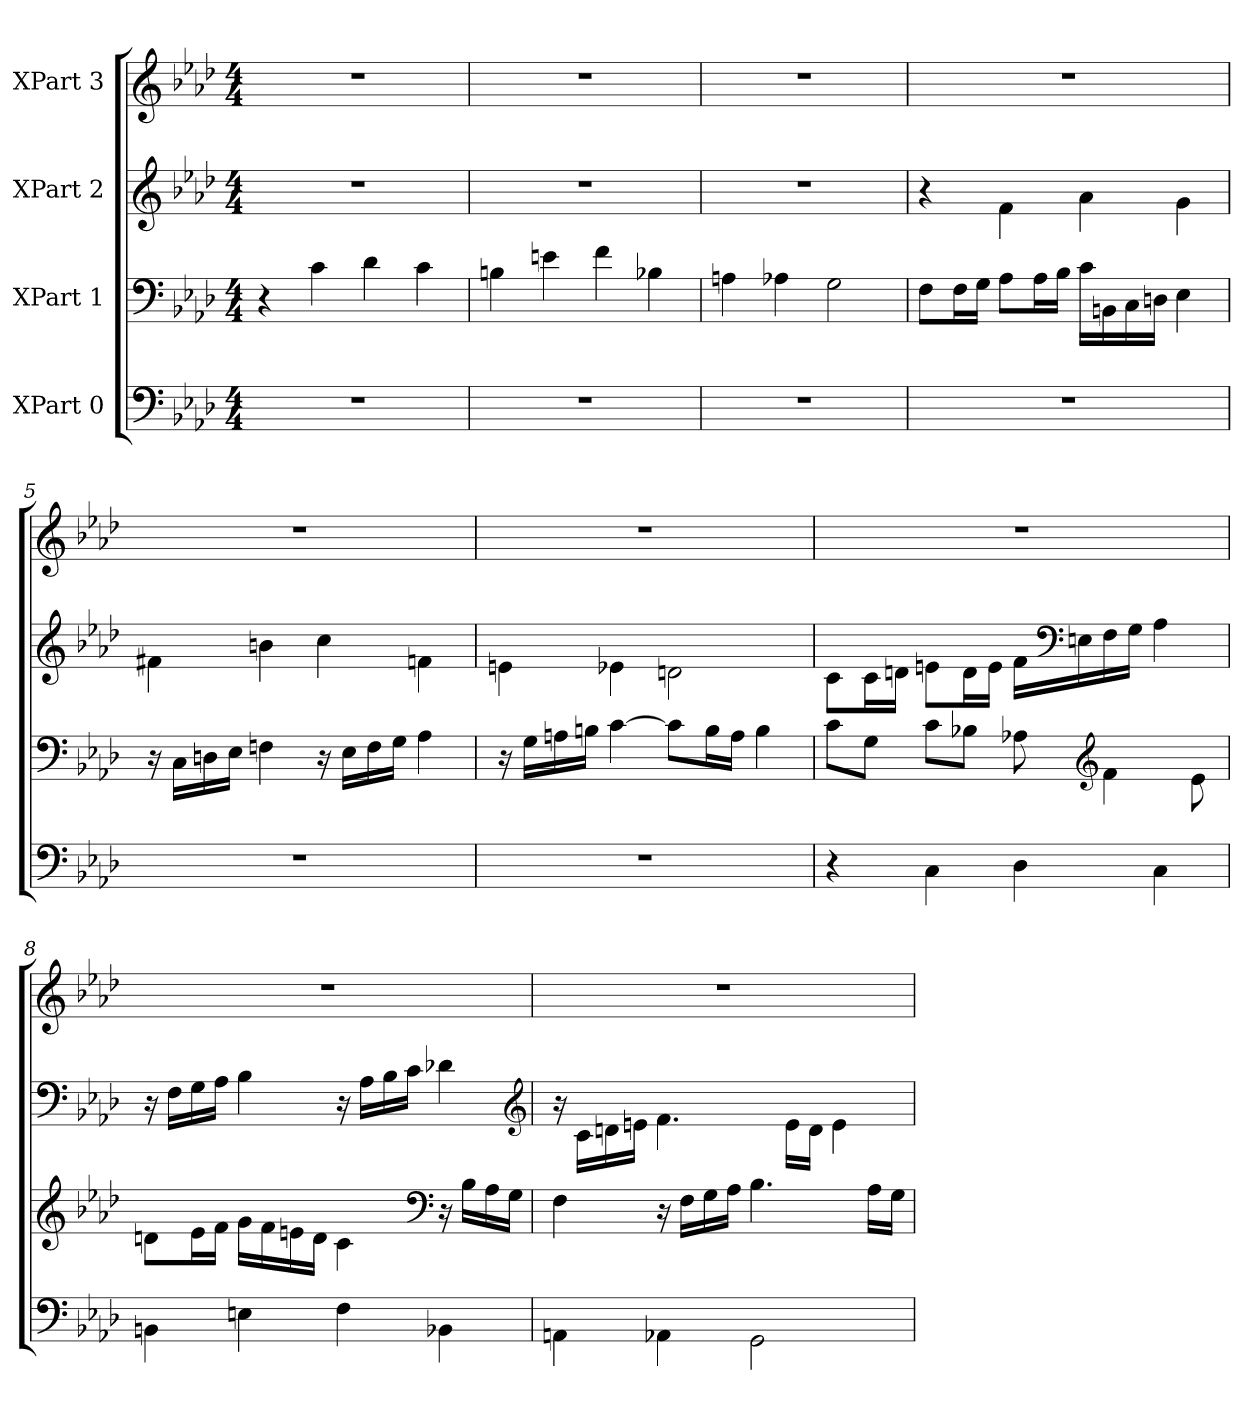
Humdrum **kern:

**kern	**kern	**kern	**kern
*part4	*part3	*part2	*part1
*staff4	*staff3	*staff2	*staff1
*I"XPart 0	*I"XPart 1	*I"XPart 2	*I"XPart 3
*clefF4	*clefF4	*clefG2	*clefG2
*k[b-e-a-d-]	*k[b-e-a-d-]	*k[b-e-a-d-]	*k[b-e-a-d-]
*M4/4	*M4/4	*M4/4	*M4/4
=1	=1	=1	=1
1r	4r	1r	1r
.	4c\	.	.
.	4d-\	.	.
.	4c\	.	.
=2	=2	=2	=2
1r	4Bn\	1r	1r
.	4en\	.	.
.	4f\	.	.
.	4B-X\	.	.
=3	=3	=3	=3
1r	4An\	1r	1r
.	4A-X\	.	.
.	2G\	.	.
=4	=4	=4	=4
1r	8F\L	4r	1r
.	16F\	.	.
.	16G\J	.	.
.	8A-\L	4f\	.
.	16A-\	.	.
.	16B-\J	.	.
.	16c\L	4a-\	.
.	16BBn\	.	.
.	16C\	.	.
.	16Dn\J	.	.
.	4E-\	4g\	.
=5	=5	=5	=5
1r	16r	4f#X\	1r
.	16C\L	.	.
.	16Dn\	.	.
.	16E-\J	.	.
.	4Fn\	4bn\	.
.	16r	4cc\	.
.	16E-\L	.	.
.	16F\	.	.
.	16G\J	.	.
.	4A-\	4fn\	.
=6	=6	=6	=6
1r	16r	4en\	1r
.	16G\L	.	.
.	16An\	.	.
.	16Bn\J	.	.
.	[4c\	4e-X\	.
.	8c\L]	2dn\	.
.	16B\	.	.
.	16A\J	.	.
.	4B\	.	.
=7	=7	=7	=7
4r	8c\L	8c\L	1r
.	8G\J	16c\	.
.	.	16dn\J	.
4C\	8c\L	8en\L	.
.	8B-X\J	16d\	.
.	.	16e\J	.
4D-\	8A-X\	16f\L	.
*	*	*clefF4	*
.	.	16En\	.
*	*clefG2	*	*
.	4f\	16F\	.
.	.	16G\J	.
4C\	.	4A-\	.
.	8e-\	.	.
=8	=8	=8	=8
4BBn\	8dn\L	16r	1r
.	.	16F\L	.
.	16e-\	16G\	.
.	16f\J	16A-\J	.
4En\	16g\L	4B-\	.
.	16f\	.	.
.	16en\	.	.
.	16d\J	.	.
4F\	4c\	16r	.
.	.	16A-\L	.
.	.	16B-\	.
.	.	16c\J	.
*	*clefF4	*	*
4BB-X\	16r	4d-X\	.
.	16B-\L	.	.
.	16A-\	.	.
.	16G\J	.	.
*	*	*clefG2	*
=9	=9	=9	=9
4AAn\	4F\	16r	1r
.	.	16c\L	.
.	.	16dn\	.
.	.	16en\J	.
4AA-X\	16r	4.f\	.
.	16F\L	.	.
.	16G\	.	.
.	16A-\J	.	.
2GG\	4.B-\	.	.
.	.	16e\L	.
.	.	16d\J	.
.	.	4e\	.
.	16A-\L	.	.
.	16G\J	.	.
=	=	=	=
*-	*-	*-	*-
